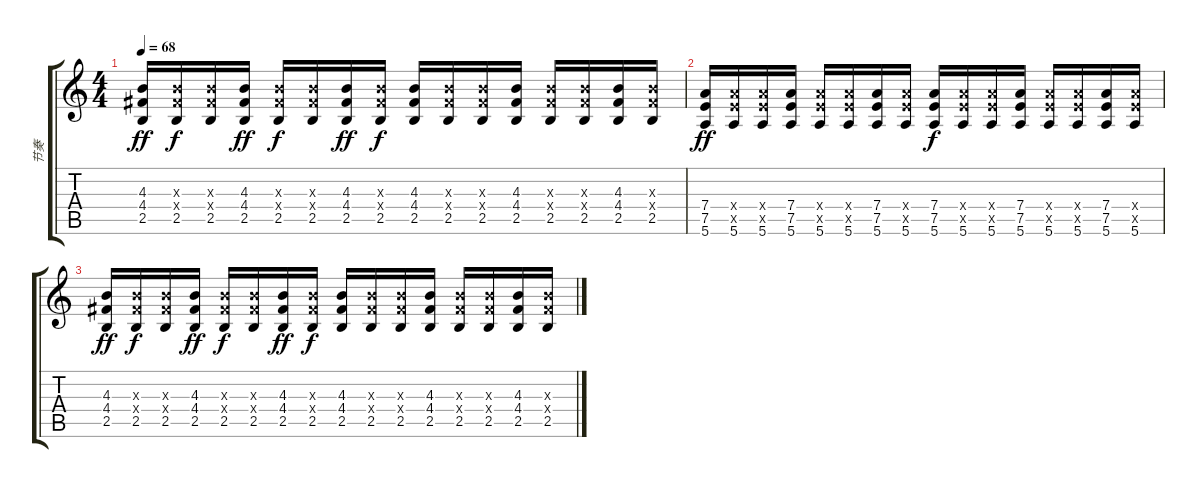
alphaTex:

\track ("节奏" "节奏") {instrument overdrivenguitar}
\staff {score tabs}
\tuning (E4 B3 G3 D3 A2 E2) {hide}
\ts (4 4)
\tempo 68
\clef g2
\ks c
(4.3 4.4 2.5).16{dy ff} (4.3{x} 4.4{x} 2.5).16{dy f} (4.3{x} 4.4{x} 2.5).16 (4.3 4.4 2.5).16{dy ff} (4.3{x} 4.4{x} 2.5).16{dy f} (4.3{x} 4.4{x} 2.5).16 (4.3 4.4 2.5).16{dy ff} (4.3{x} 4.4{x} 2.5).16{dy f} (4.3 4.4 2.5).16 (4.3{x} 4.4{x} 2.5).16 (4.3{x} 4.4{x} 2.5).16 (4.3 4.4 2.5).16 (4.3{x} 4.4{x} 2.5).16 (4.3{x} 4.4{x} 2.5).16 (4.3 4.4 2.5).16 (4.3{x} 4.4{x} 2.5).16 |
(7.4 7.5 5.6).16{dy ff} (7.4{x} 7.5{x} 5.6).16 (7.4{x} 7.5{x} 5.6).16 (7.4 7.5 5.6).16 (7.4{x} 7.5{x} 5.6).16 (7.4{x} 7.5{x} 5.6).16 (7.4 7.5 5.6).16 (7.4{x} 7.5{x} 5.6).16 (7.4 7.5 5.6).16{dy f} (7.4{x} 7.5{x} 5.6).16 (7.4{x} 7.5{x} 5.6).16 (7.4 7.5 5.6).16 (7.4{x} 7.5{x} 5.6).16 (7.4{x} 7.5{x} 5.6).16 (7.4 7.5 5.6).16 (7.4{x} 7.5{x} 5.6).16 |
(4.3 4.4 2.5).16{dy ff} (4.3{x} 4.4{x} 2.5).16{dy f} (4.3{x} 4.4{x} 2.5).16 (4.3 4.4 2.5).16{dy ff} (4.3{x} 4.4{x} 2.5).16{dy f} (4.3{x} 4.4{x} 2.5).16 (4.3 4.4 2.5).16{dy ff} (4.3{x} 4.4{x} 2.5).16{dy f} (4.3 4.4 2.5).16 (4.3{x} 4.4{x} 2.5).16 (4.3{x} 4.4{x} 2.5).16 (4.3 4.4 2.5).16 (4.3{x} 4.4{x} 2.5).16 (4.3{x} 4.4{x} 2.5).16 (4.3 4.4 2.5).16 (4.3{x} 4.4{x} 2.5).16
